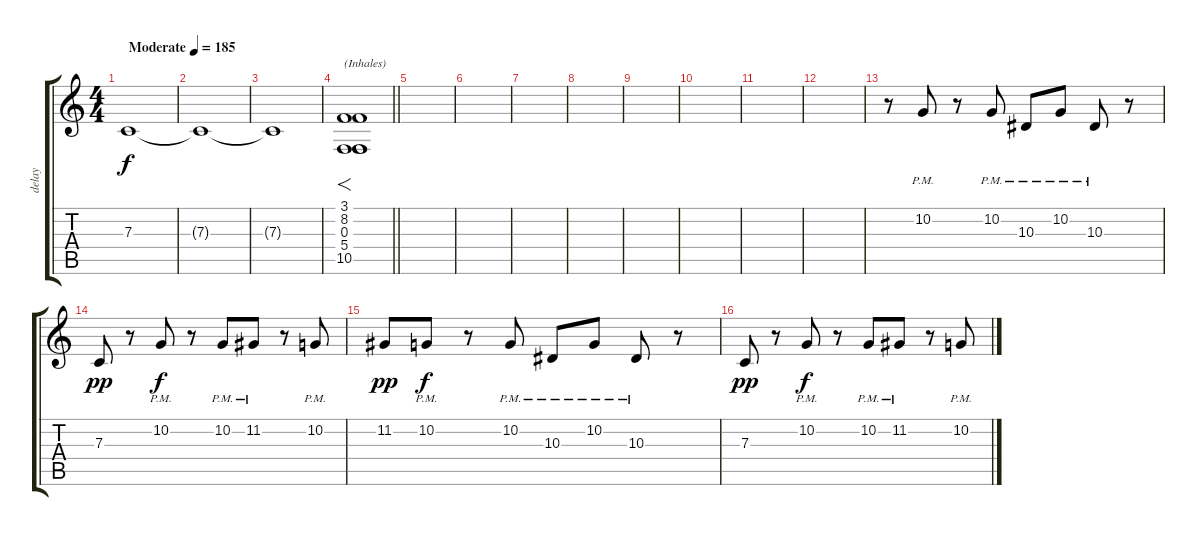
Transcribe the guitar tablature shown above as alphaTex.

\track ("delay" "delay") {instrument fx6goblins}
\staff {score tabs}
\tuning (D4 A3 F3 C3 G2 C2) {hide}
\ts (4 4)
\tempo (185 "Moderate")
\clef g2
\ks c
7.3.1{dy f instrument fx6goblins} |
7.3{t}.1 |
7.3{t}.1 |
\barLineRight lightlight
(3.1 8.2 0.3 5.4 10.5).1{f txt "(Inhales)" balance 8 instrument reversecymbal} |
\section ("" "")
|
|
|
|
|
|
|
|
r.8{volume 7 balance 13 instrument distortionguitar} 10.2{pm}.8 r.8 10.2{pm}.8 10.3{pm}.8 10.2{pm}.8 10.3{pm}.8 r.8 |
7.3.8{dy pp} r.8 10.2{pm}.8{dy f} r.8 10.2{pm}.8 11.2{pm}.8 r.8 10.2{pm}.8 |
11.2.8{dy pp} 10.2{pm}.8{dy f} r.8 10.2{pm}.8 10.3{pm}.8 10.2{pm}.8 10.3{pm}.8 r.8 |
7.3.8{dy pp} r.8 10.2{pm}.8{dy f} r.8 10.2{pm}.8 11.2{pm}.8 r.8 10.2{pm}.8
